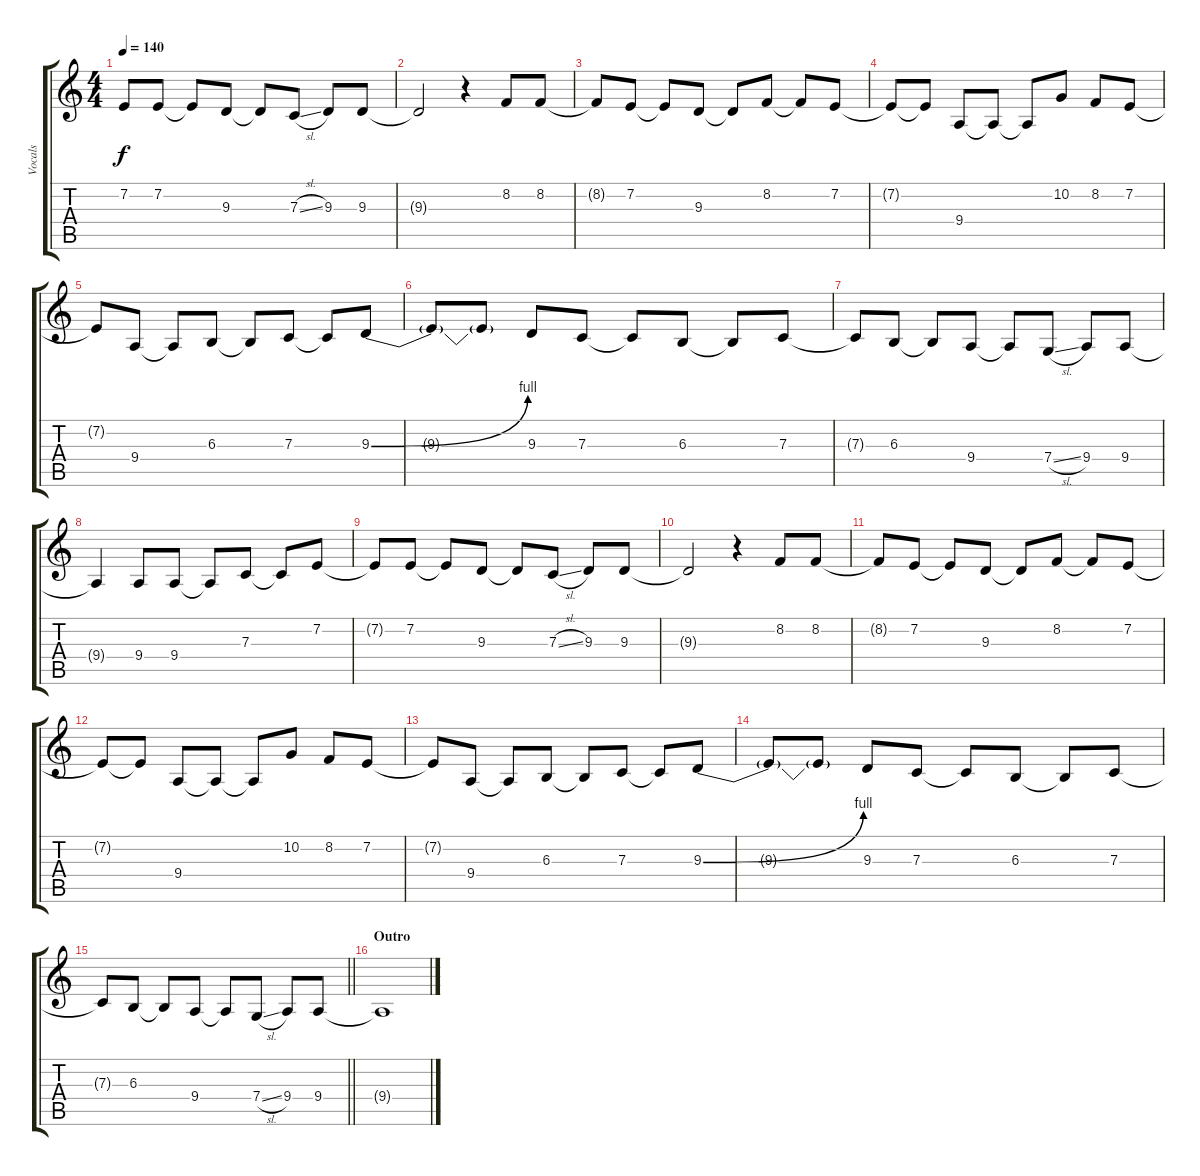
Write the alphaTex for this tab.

\track ("Vocals" "Vocals") {instrument altosax}
\staff {score tabs}
\tuning (D4 A3 F3 C3 G2 D2) {hide}
\ts (4 4)
\tempo 140
\clef g2
\ks c
7.2{t}.8{dy f} 7.2.8 7.2{t}.8 9.3.8 9.3{t}.8 7.3{sl}.8 9.3.8 9.3.8 |
9.3{t}.2 r.4 8.2.8 8.2.8 |
8.2{t}.8 7.2.8 7.2{t}.8 9.3.8 9.3{t}.8 8.2.8 8.2{t}.8 7.2.8 |
7.2{t}.8 7.2{t}.8 9.4.8 9.4{t}.8 9.4{t}.8 10.2.8 8.2.8 7.2.8 |
7.2{t}.8 9.4.8 9.4{t}.8 6.3.8 6.3{t}.8 7.3.8 7.3{t}.8 9.3{be (bend 0 0 60 4)}.8 |
9.3{t}.8 9.3{t}.8 9.3.8 7.3.8 7.3{t}.8 6.3.8 6.3{t}.8 7.3.8 |
7.3{t}.8 6.3.8 6.3{t}.8 9.4.8 9.4{t}.8 7.4{sl}.8 9.4.8 9.4.8 |
9.4{t}.4 9.4.8 9.4.8 9.4{t}.8 7.3.8 7.3{t}.8 7.2.8 |
7.2{t}.8 7.2.8 7.2{t}.8 9.3.8 9.3{t}.8 7.3{sl}.8 9.3.8 9.3.8 |
9.3{t}.2 r.4 8.2.8 8.2.8 |
8.2{t}.8 7.2.8 7.2{t}.8 9.3.8 9.3{t}.8 8.2.8 8.2{t}.8 7.2.8 |
7.2{t}.8 7.2{t}.8 9.4.8 9.4{t}.8 9.4{t}.8 10.2.8 8.2.8 7.2.8 |
7.2{t}.8 9.4.8 9.4{t}.8 6.3.8 6.3{t}.8 7.3.8 7.3{t}.8 9.3{be (bend 0 0 60 4)}.8 |
9.3{t}.8 9.3{t}.8 9.3.8 7.3.8 7.3{t}.8 6.3.8 6.3{t}.8 7.3.8 |
\barLineRight lightlight
7.3{t}.8 6.3.8 6.3{t}.8 9.4.8 9.4{t}.8 7.4{sl}.8 9.4.8 9.4.8 |
\section ("" "Outro")
9.4{t}.1
